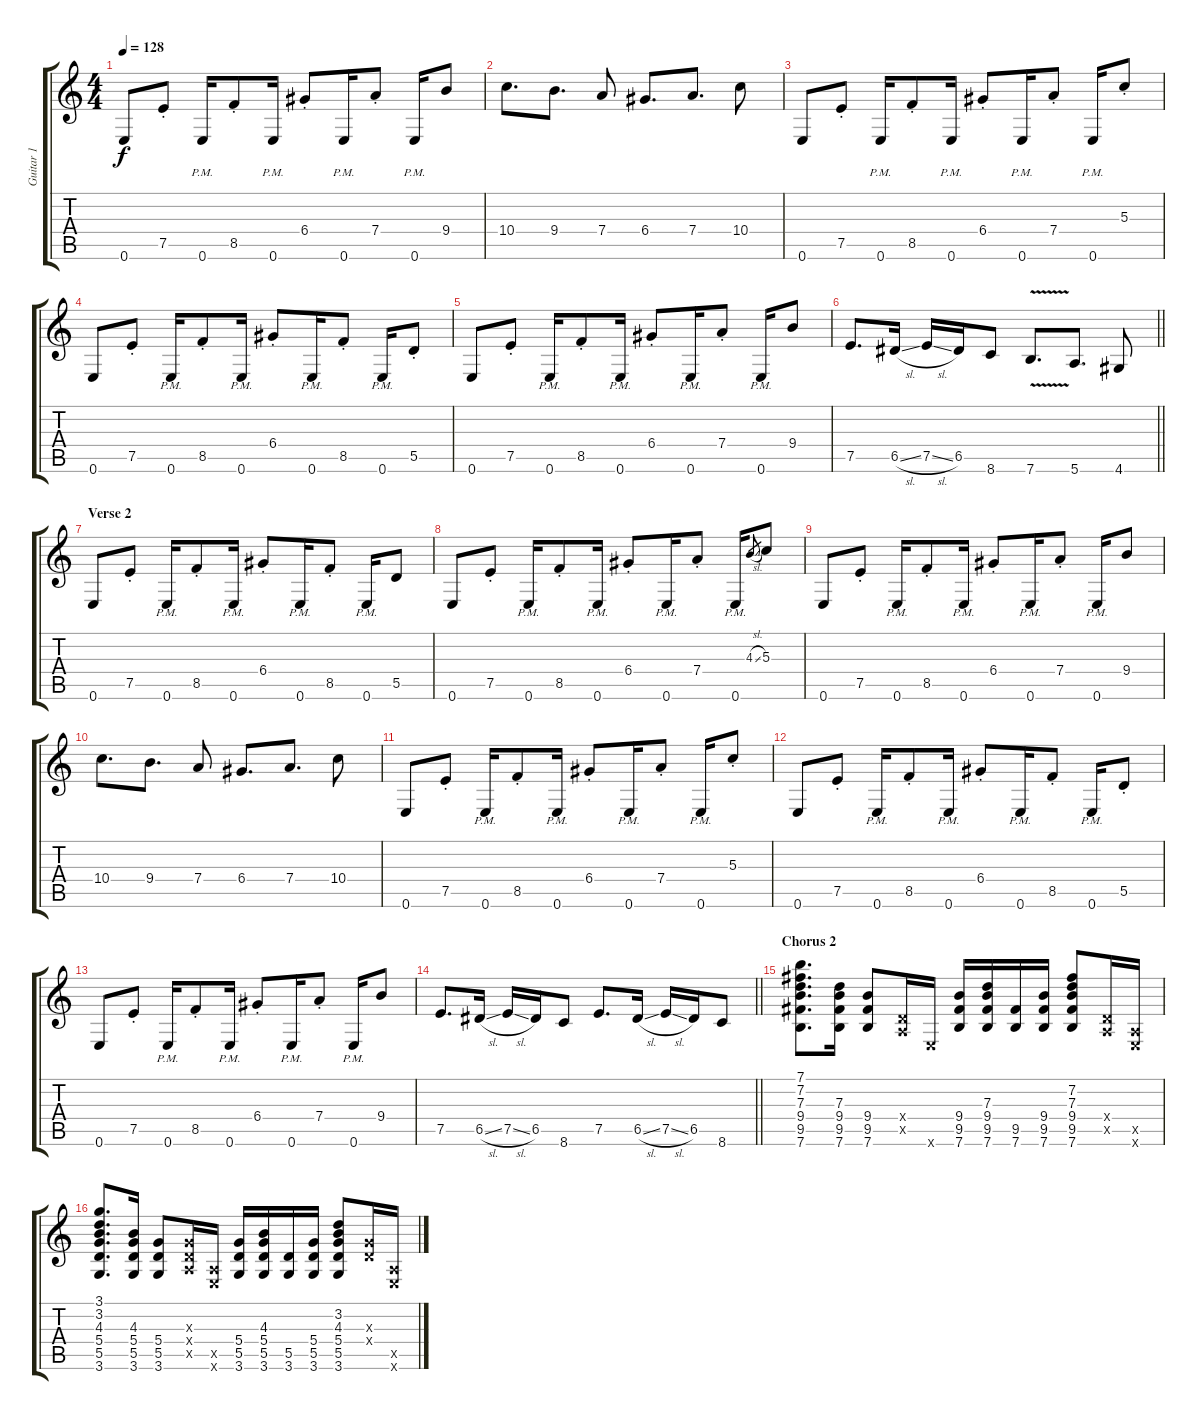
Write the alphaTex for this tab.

\track ("Guitar 1" "Guitar 1") {instrument overdrivenguitar}
\staff {score tabs}
\tuning (E4 B3 G3 D3 A2 E2) {hide}
\ts (4 4)
\tempo 128
\clef g2
\ks c
0.6.8{dy f} 7.5{st}.8 0.6{pm}.16 8.5{st}.8 0.6{pm}.16 6.4{st}.8 0.6{pm}.16 7.4{st}.8 0.6{pm}.16 9.4.8 |
10.4.8{d} 9.4.8{d} 7.4.8 6.4.8{d} 7.4.8{d} 10.4.8 |
0.6.8 7.5{st}.8 0.6{pm}.16 8.5{st}.8 0.6{pm}.16 6.4{st}.8 0.6{pm}.16 7.4{st}.8 0.6{pm}.16 5.3{st}.8 |
0.6.8 7.5{st}.8 0.6{pm}.16 8.5{st}.8 0.6{pm}.16 6.4{st}.8 0.6{pm}.16 8.5{st}.8 0.6{pm}.16 5.5{st}.8 |
0.6.8 7.5{st}.8 0.6{pm}.16 8.5{st}.8 0.6{pm}.16 6.4{st}.8 0.6{pm}.16 7.4{st}.8 0.6{pm}.16 9.4.8 |
\barLineRight lightlight
7.5.8{d} 6.5{sl}.16 7.5{sl}.16 6.5.16 8.6.8 7.6{v}.8{d} 5.6.8{d} 4.6.8 |
\section ("" "Verse 2")
0.6.8 7.5{st}.8 0.6{pm}.16 8.5{st}.8 0.6{pm}.16 6.4{st}.8 0.6{pm}.16 8.5{st}.8 0.6{pm}.16 5.5.8 |
0.6.8 7.5{st}.8 0.6{pm}.16 8.5{st}.8 0.6{pm}.16 6.4{st}.8 0.6{pm}.16 7.4{st}.8 0.6{pm}.16 4.3{sl}.8{gr} 5.3.8 |
0.6.8 7.5{st}.8 0.6{pm}.16 8.5{st}.8 0.6{pm}.16 6.4{st}.8 0.6{pm}.16 7.4{st}.8 0.6{pm}.16 9.4.8 |
10.4.8{d} 9.4.8{d} 7.4.8 6.4.8{d} 7.4.8{d} 10.4.8 |
0.6.8 7.5{st}.8 0.6{pm}.16 8.5{st}.8 0.6{pm}.16 6.4{st}.8 0.6{pm}.16 7.4{st}.8 0.6{pm}.16 5.3{st}.8 |
0.6.8 7.5{st}.8 0.6{pm}.16 8.5{st}.8 0.6{pm}.16 6.4{st}.8 0.6{pm}.16 8.5{st}.8 0.6{pm}.16 5.5{st}.8 |
0.6.8 7.5{st}.8 0.6{pm}.16 8.5{st}.8 0.6{pm}.16 6.4{st}.8 0.6{pm}.16 7.4{st}.8 0.6{pm}.16 9.4.8 |
\barLineRight lightlight
7.5.8{d} 6.5{sl}.16 7.5{sl}.16 6.5.16 8.6.8 7.5.8{d} 6.5{sl}.16 7.5{sl}.16 6.5.16 8.6.8 |
\section ("" "Chorus 2")
(7.1 7.2 7.3 9.4 9.5 7.6).8{d} (7.3 9.4 9.5 7.6).16 (9.4 9.5 7.6).8 (0.4{x} 0.5{x}).16 0.6{x}.16 (9.4 9.5 7.6).16 (7.3 9.4 9.5 7.6).16 (9.5 7.6).16 (9.4 9.5 7.6).16 (7.2 7.3 9.4 9.5 7.6).8 (0.4{x} 0.5{x}).16 (0.5{x} 0.6{x}).16 |
(3.1 3.2 4.3 5.4 5.5 3.6).8{d} (4.3 5.4 5.5 3.6).16 (5.4 5.5 3.6).8 (0.3{x} 0.4{x} 0.5{x}).16 (0.5{x} 0.6{x}).16 (5.4 5.5 3.6).16 (4.3 5.4 5.5 3.6).16 (5.5 3.6).16 (5.4 5.5 3.6).16 (3.2 4.3 5.4 5.5 3.6).8 (0.3{x} 0.4{x}).16 (0.5{x} 0.6{x}).16
